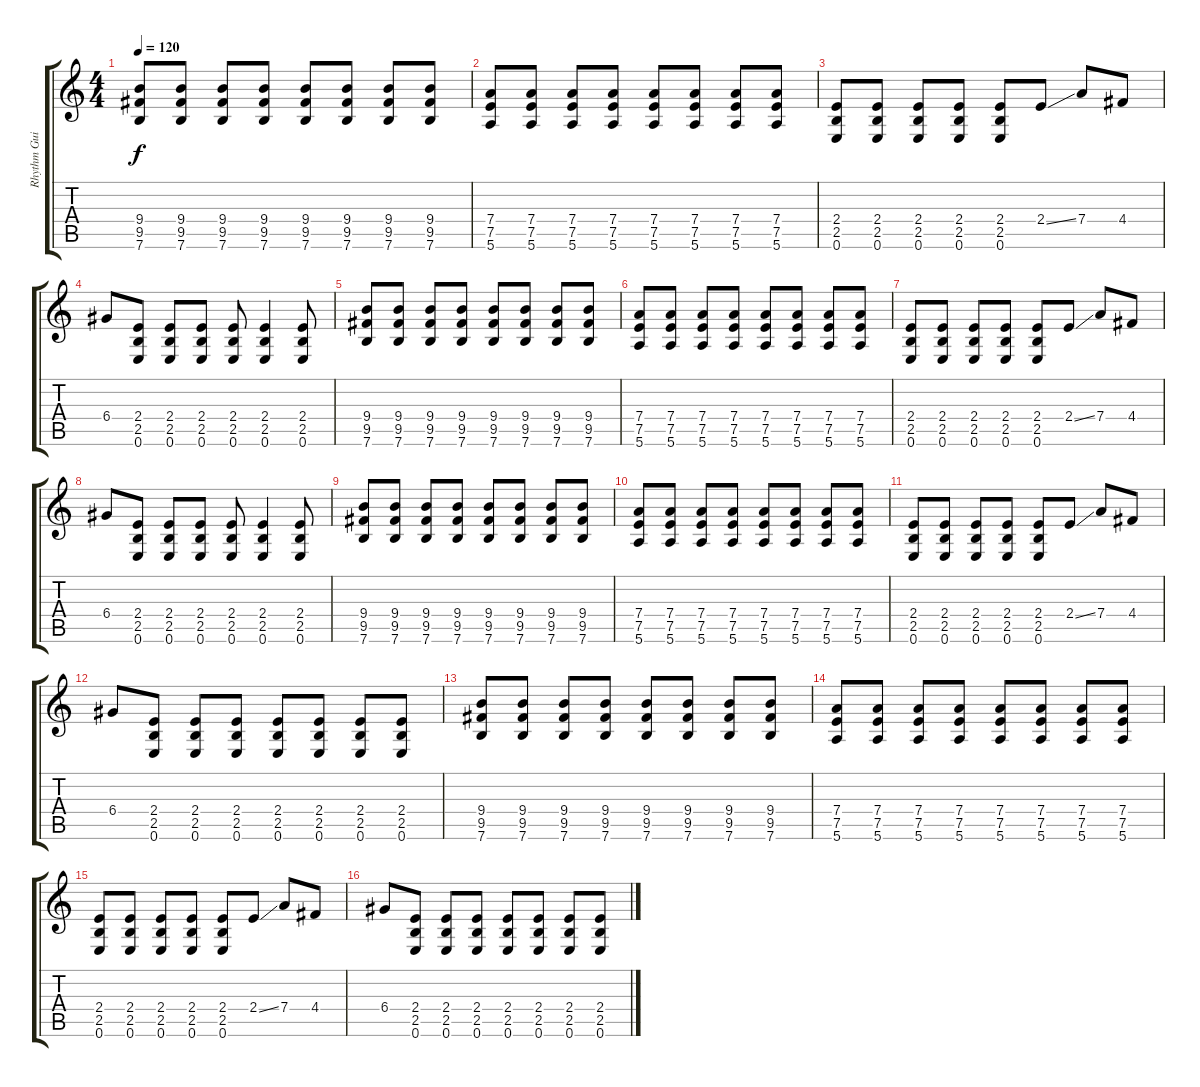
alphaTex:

\track ("Rhythm Guitar" "Rhythm Gui") {instrument distortionguitar}
\staff {score tabs}
\tuning (E4 B3 G3 D3 A2 E2) {hide}
\ts (4 4)
\tempo 120
\clef g2
\ks c
(9.4 9.5 7.6).8{dy f volume 11} (9.4 9.5 7.6).8{volume 7} (9.4 9.5 7.6).8 (9.4 9.5 7.6).8 (9.4 9.5 7.6).8 (9.4 9.5 7.6).8 (9.4 9.5 7.6).8 (9.4 9.5 7.6).8 |
(7.4 7.5 5.6).8{volume 11} (7.4 7.5 5.6).8{volume 7} (7.4 7.5 5.6).8 (7.4 7.5 5.6).8 (7.4 7.5 5.6).8 (7.4 7.5 5.6).8 (7.4 7.5 5.6).8 (7.4 7.5 5.6).8 |
(2.4 2.5 0.6).8{volume 11} (2.4 2.5 0.6).8{volume 7} (2.4 2.5 0.6).8 (2.4 2.5 0.6).8 (2.4 2.5 0.6).8 2.4{ss}.8{volume 11} 7.4.8 4.4.8 |
6.4.8 (2.4 2.5 0.6).8 (2.4 2.5 0.6).8{volume 7} (2.4 2.5 0.6).8 (2.4 2.5 0.6).8 (2.4 2.5 0.6).4{volume 11} (2.4 2.5 0.6).8 |
(9.4 9.5 7.6).8{volume 11} (9.4 9.5 7.6).8{volume 7} (9.4 9.5 7.6).8 (9.4 9.5 7.6).8 (9.4 9.5 7.6).8 (9.4 9.5 7.6).8 (9.4 9.5 7.6).8 (9.4 9.5 7.6).8 |
(7.4 7.5 5.6).8{volume 11} (7.4 7.5 5.6).8{volume 7} (7.4 7.5 5.6).8 (7.4 7.5 5.6).8 (7.4 7.5 5.6).8 (7.4 7.5 5.6).8 (7.4 7.5 5.6).8 (7.4 7.5 5.6).8 |
(2.4 2.5 0.6).8{volume 11} (2.4 2.5 0.6).8{volume 7} (2.4 2.5 0.6).8 (2.4 2.5 0.6).8 (2.4 2.5 0.6).8 2.4{ss}.8{volume 11} 7.4.8 4.4.8 |
6.4.8 (2.4 2.5 0.6).8 (2.4 2.5 0.6).8 (2.4 2.5 0.6).8 (2.4 2.5 0.6).8 (2.4 2.5 0.6).4 (2.4 2.5 0.6).8 |
(9.4 9.5 7.6).8 (9.4 9.5 7.6).8 (9.4 9.5 7.6).8 (9.4 9.5 7.6).8 (9.4 9.5 7.6).8 (9.4 9.5 7.6).8 (9.4 9.5 7.6).8 (9.4 9.5 7.6).8 |
(7.4 7.5 5.6).8 (7.4 7.5 5.6).8 (7.4 7.5 5.6).8 (7.4 7.5 5.6).8 (7.4 7.5 5.6).8 (7.4 7.5 5.6).8 (7.4 7.5 5.6).8 (7.4 7.5 5.6).8 |
(2.4 2.5 0.6).8 (2.4 2.5 0.6).8 (2.4 2.5 0.6).8 (2.4 2.5 0.6).8 (2.4 2.5 0.6).8 2.4{ss}.8 7.4.8 4.4.8 |
6.4.8 (2.4 2.5 0.6).8 (2.4 2.5 0.6).8 (2.4 2.5 0.6).8 (2.4 2.5 0.6).8 (2.4 2.5 0.6).8 (2.4 2.5 0.6).8 (2.4 2.5 0.6).8 |
(9.4 9.5 7.6).8 (9.4 9.5 7.6).8 (9.4 9.5 7.6).8 (9.4 9.5 7.6).8 (9.4 9.5 7.6).8 (9.4 9.5 7.6).8 (9.4 9.5 7.6).8 (9.4 9.5 7.6).8 |
(7.4 7.5 5.6).8 (7.4 7.5 5.6).8 (7.4 7.5 5.6).8 (7.4 7.5 5.6).8 (7.4 7.5 5.6).8 (7.4 7.5 5.6).8 (7.4 7.5 5.6).8 (7.4 7.5 5.6).8 |
(2.4 2.5 0.6).8 (2.4 2.5 0.6).8 (2.4 2.5 0.6).8 (2.4 2.5 0.6).8 (2.4 2.5 0.6).8 2.4{ss}.8 7.4.8 4.4.8 |
6.4.8 (2.4 2.5 0.6).8 (2.4 2.5 0.6).8 (2.4 2.5 0.6).8 (2.4 2.5 0.6).8 (2.4 2.5 0.6).8 (2.4 2.5 0.6).8 (2.4 2.5 0.6).8
